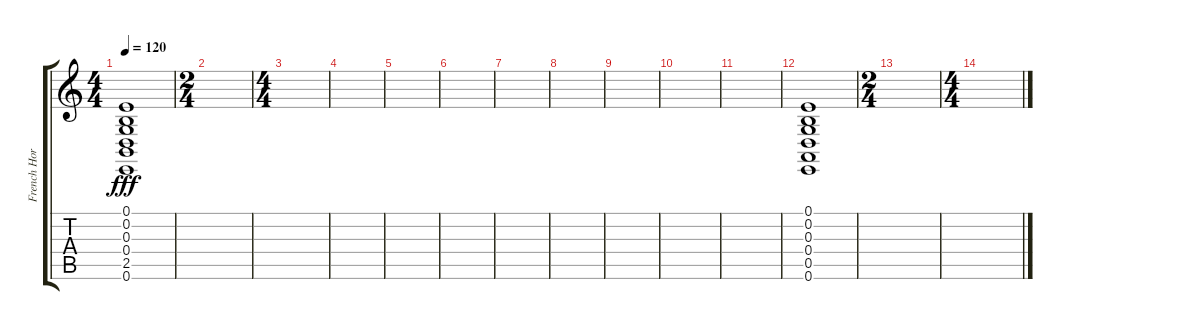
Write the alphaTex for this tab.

\track ("French Horn" "French Hor") {instrument frenchhorn}
\staff {score tabs}
\tuning (E4 B3 G3 D3 A2 E2) {hide}
\ts (4 4)
\tempo 120
\clef g2
\ks c
(0.1{t} 0.2{t} 0.3{t} 0.4{t} 2.5{t} 0.6{t}).1{dy fff} |
\ts (2 4)
|
\ts (4 4)
|
|
|
|
|
|
|
|
|
(0.1 0.2 0.3 0.4 0.5 0.6).1 |
\ts (2 4)
|
\ts (4 4)
